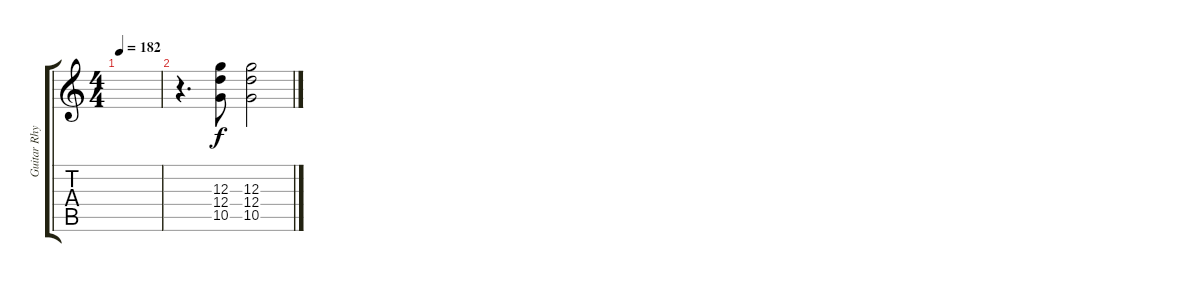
\track ("Guitar Rhythm" "Guitar Rhy") {instrument distortionguitar}
\staff {score tabs}
\tuning (E4 B3 G3 D3 A2 E2) {hide}
\ts (4 4)
\tempo 182
\clef g2
\ks c
|
r.4{d} (12.3 12.4 10.5).8 (12.3 12.4 10.5).2
